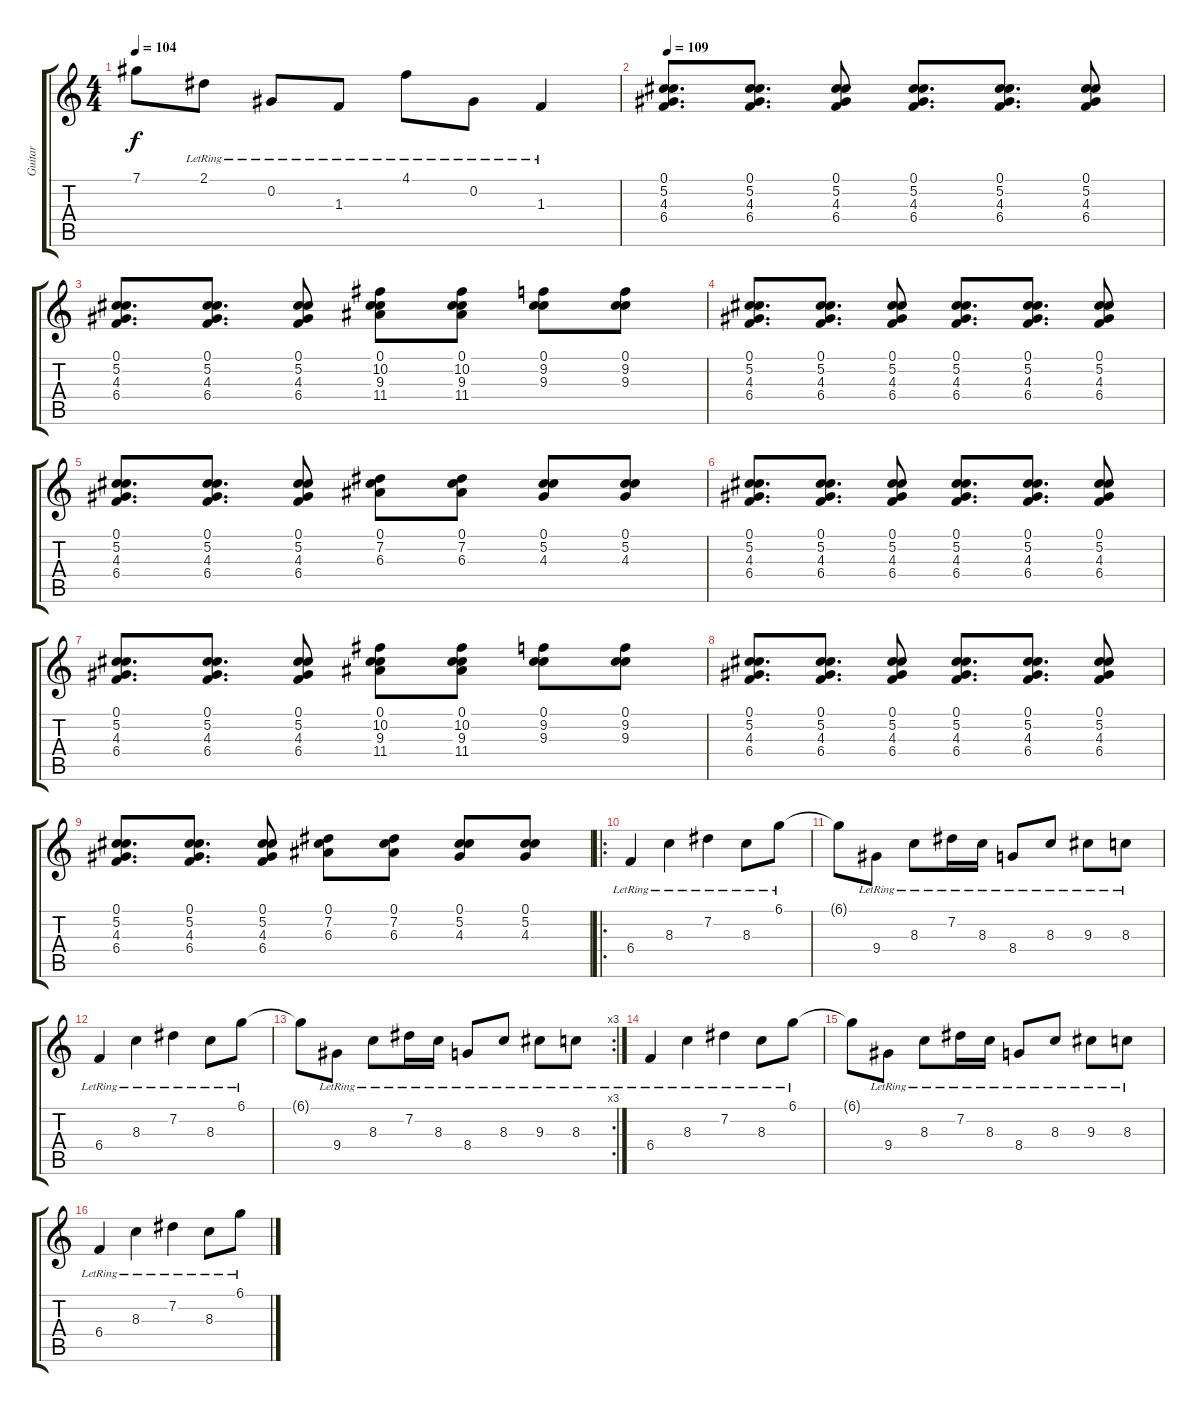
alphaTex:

\track ("Guitar" "Guitar") {instrument electricguitarjazz}
\staff {score tabs}
\tuning (Db4 Ab3 E3 B2 Gb2 B1) {hide}
\ts (4 4)
\tempo 104
\clef g2
\ks c
7.1{t}.8{dy f} 2.1{lr}.8 0.2{lr}.8 1.3{lr}.8 4.1{lr}.8 0.2{lr}.8 1.3{lr}.4 |
\tempo 109
(0.1 5.2 4.3 6.4).8{d} (0.1 5.2 4.3 6.4).8{d} (0.1 5.2 4.3 6.4).8 (0.1 5.2 4.3 6.4).8{d} (0.1 5.2 4.3 6.4).8{d} (0.1 5.2 4.3 6.4).8 |
(0.1 5.2 4.3 6.4).8{d} (0.1 5.2 4.3 6.4).8{d} (0.1 5.2 4.3 6.4).8 (0.1 10.2 9.3 11.4).8 (0.1 10.2 9.3 11.4).8 (0.1 9.2 9.3).8 (0.1 9.2 9.3).8 |
(0.1 5.2 4.3 6.4).8{d} (0.1 5.2 4.3 6.4).8{d} (0.1 5.2 4.3 6.4).8 (0.1 5.2 4.3 6.4).8{d} (0.1 5.2 4.3 6.4).8{d} (0.1 5.2 4.3 6.4).8 |
(0.1 5.2 4.3 6.4).8{d} (0.1 5.2 4.3 6.4).8{d} (0.1 5.2 4.3 6.4).8 (0.1 7.2 6.3).8 (0.1 7.2 6.3).8 (0.1 5.2 4.3).8 (0.1 5.2 4.3).8 |
(0.1 5.2 4.3 6.4).8{d} (0.1 5.2 4.3 6.4).8{d} (0.1 5.2 4.3 6.4).8 (0.1 5.2 4.3 6.4).8{d} (0.1 5.2 4.3 6.4).8{d} (0.1 5.2 4.3 6.4).8 |
(0.1 5.2 4.3 6.4).8{d} (0.1 5.2 4.3 6.4).8{d} (0.1 5.2 4.3 6.4).8 (0.1 10.2 9.3 11.4).8 (0.1 10.2 9.3 11.4).8 (0.1 9.2 9.3).8 (0.1 9.2 9.3).8 |
(0.1 5.2 4.3 6.4).8{d} (0.1 5.2 4.3 6.4).8{d} (0.1 5.2 4.3 6.4).8 (0.1 5.2 4.3 6.4).8{d} (0.1 5.2 4.3 6.4).8{d} (0.1 5.2 4.3 6.4).8 |
(0.1 5.2 4.3 6.4).8{d} (0.1 5.2 4.3 6.4).8{d} (0.1 5.2 4.3 6.4).8 (0.1 7.2 6.3).8 (0.1 7.2 6.3).8 (0.1 5.2 4.3).8 (0.1 5.2 4.3).8 |
\ro
6.4{lr}.4 8.3{lr}.4 7.2{lr}.4 8.3{lr}.8 6.1{lr}.8 |
6.1{t}.8 9.4{lr}.8 8.3{lr}.8 7.2{lr}.16 8.3{lr}.16 8.4{lr}.8 8.3{lr}.8 9.3{lr}.8 8.3{lr}.8 |
6.4{lr}.4 8.3{lr}.4 7.2{lr}.4 8.3{lr}.8 6.1{lr}.8 |
\rc 3
6.1{t}.8 9.4{lr}.8 8.3{lr}.8 7.2{lr}.16 8.3{lr}.16 8.4{lr}.8 8.3{lr}.8 9.3{lr}.8 8.3{lr}.8 |
6.4{lr}.4 8.3{lr}.4 7.2{lr}.4 8.3{lr}.8 6.1{lr}.8 |
6.1{t}.8 9.4{lr}.8 8.3{lr}.8 7.2{lr}.16 8.3{lr}.16 8.4{lr}.8 8.3{lr}.8 9.3{lr}.8 8.3{lr}.8 |
6.4{lr}.4 8.3{lr}.4 7.2{lr}.4 8.3{lr}.8 6.1{lr}.8
